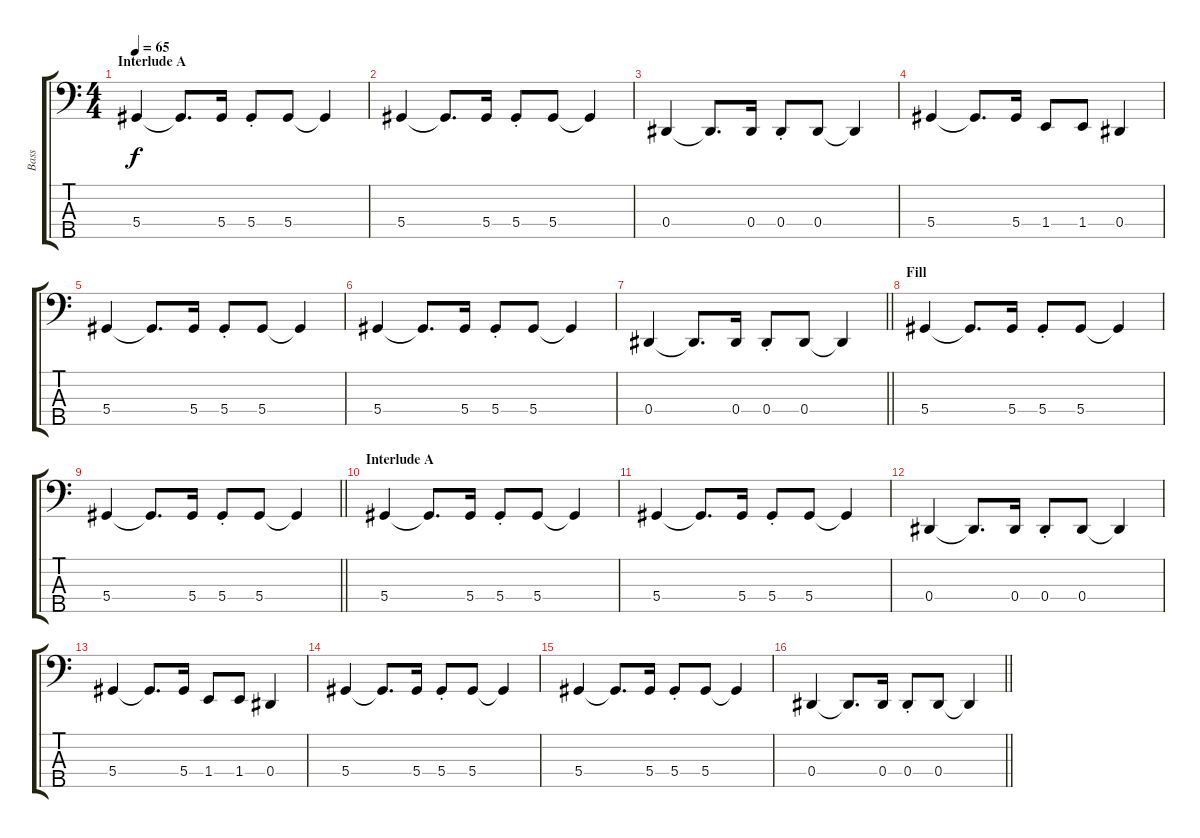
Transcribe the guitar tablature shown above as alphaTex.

\track ("Bass" "Bass") {instrument electricbasspick}
\staff {score tabs}
\tuning (Gb2 Db2 Ab1 Eb1 Bb0) {hide}
\ts (4 4)
\section ("" "Interlude A")
\tempo 65
\clef f4
\ks c
5.4.4{dy f instrument electricbasspick} 5.4{t}.8{d} 5.4.16 5.4{st}.8 5.4.8 5.4{t}.4 |
5.4.4 5.4{t}.8{d} 5.4.16 5.4{st}.8 5.4.8 5.4{t}.4 |
0.4.4 0.4{t}.8{d} 0.4.16 0.4{st}.8 0.4.8 0.4{t}.4 |
5.4.4 5.4{t}.8{d} 5.4.16 1.4.8 1.4.8 0.4.4 |
5.4.4 5.4{t}.8{d} 5.4.16 5.4{st}.8 5.4.8 5.4{t}.4 |
5.4.4 5.4{t}.8{d} 5.4.16 5.4{st}.8 5.4.8 5.4{t}.4 |
\barLineRight lightlight
0.4.4 0.4{t}.8{d} 0.4.16 0.4{st}.8 0.4.8 0.4{t}.4 |
\section ("" "Fill")
5.4.4 5.4{t}.8{d} 5.4.16 5.4{st}.8 5.4.8 5.4{t}.4 |
\barLineRight lightlight
5.4.4 5.4{t}.8{d} 5.4.16 5.4{st}.8 5.4.8 5.4{t}.4 |
\section ("" "Interlude A")
5.4.4 5.4{t}.8{d} 5.4.16 5.4{st}.8 5.4.8 5.4{t}.4 |
5.4.4 5.4{t}.8{d} 5.4.16 5.4{st}.8 5.4.8 5.4{t}.4 |
0.4.4 0.4{t}.8{d} 0.4.16 0.4{st}.8 0.4.8 0.4{t}.4 |
5.4.4 5.4{t}.8{d} 5.4.16 1.4.8 1.4.8 0.4.4 |
5.4.4 5.4{t}.8{d} 5.4.16 5.4{st}.8 5.4.8 5.4{t}.4 |
5.4.4 5.4{t}.8{d} 5.4.16 5.4{st}.8 5.4.8 5.4{t}.4 |
\barLineRight lightlight
0.4.4 0.4{t}.8{d} 0.4.16 0.4{st}.8 0.4.8 0.4{t}.4
